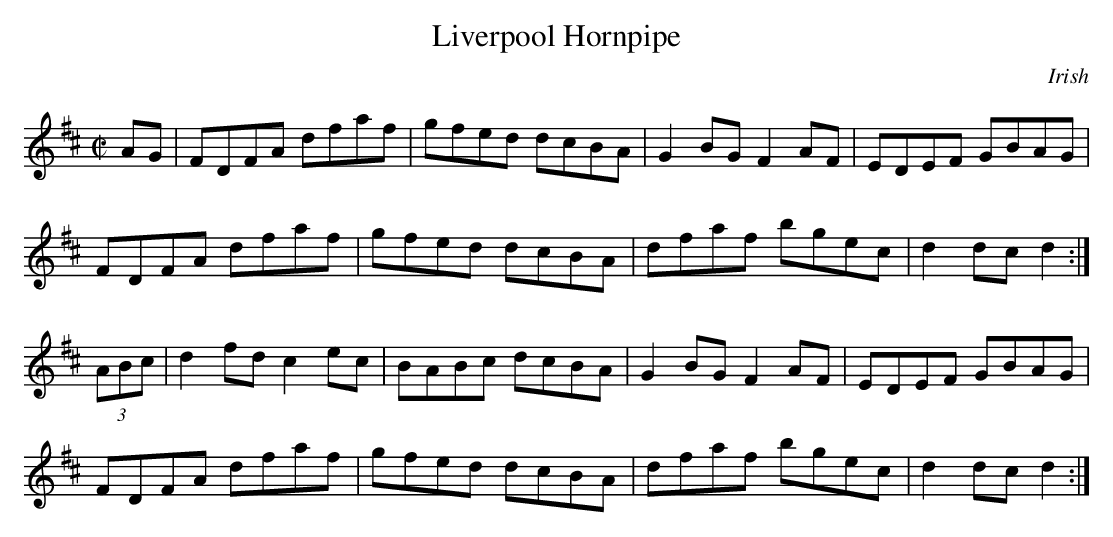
X:1
T:Liverpool Hornpipe
M:C|
K:D
AG | FDFA dfaf | gfed dcBA | G2 BG F2 AF | EDEF GBAG |
FDFA dfaf | gfed dcBA | dfaf bgec | d2 dc d2 :|
(3ABc | d2 fd c2 ec | BABc dcBA | G2 BG F2 AF | EDEF GBAG |
FDFA dfaf | gfed dcBA | dfaf bgec | d2 dc d2 :|
